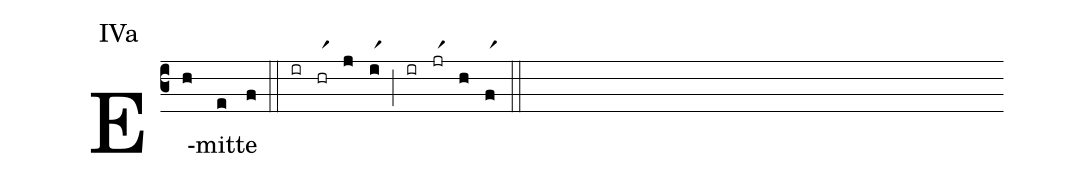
annotation: IVa;
%%
(c3) E(h)mit(e)te(f) (::) (ir)(hrr1)(j)(ir1)(;)(ir)(jrr1)(h)(fr1)(::)
